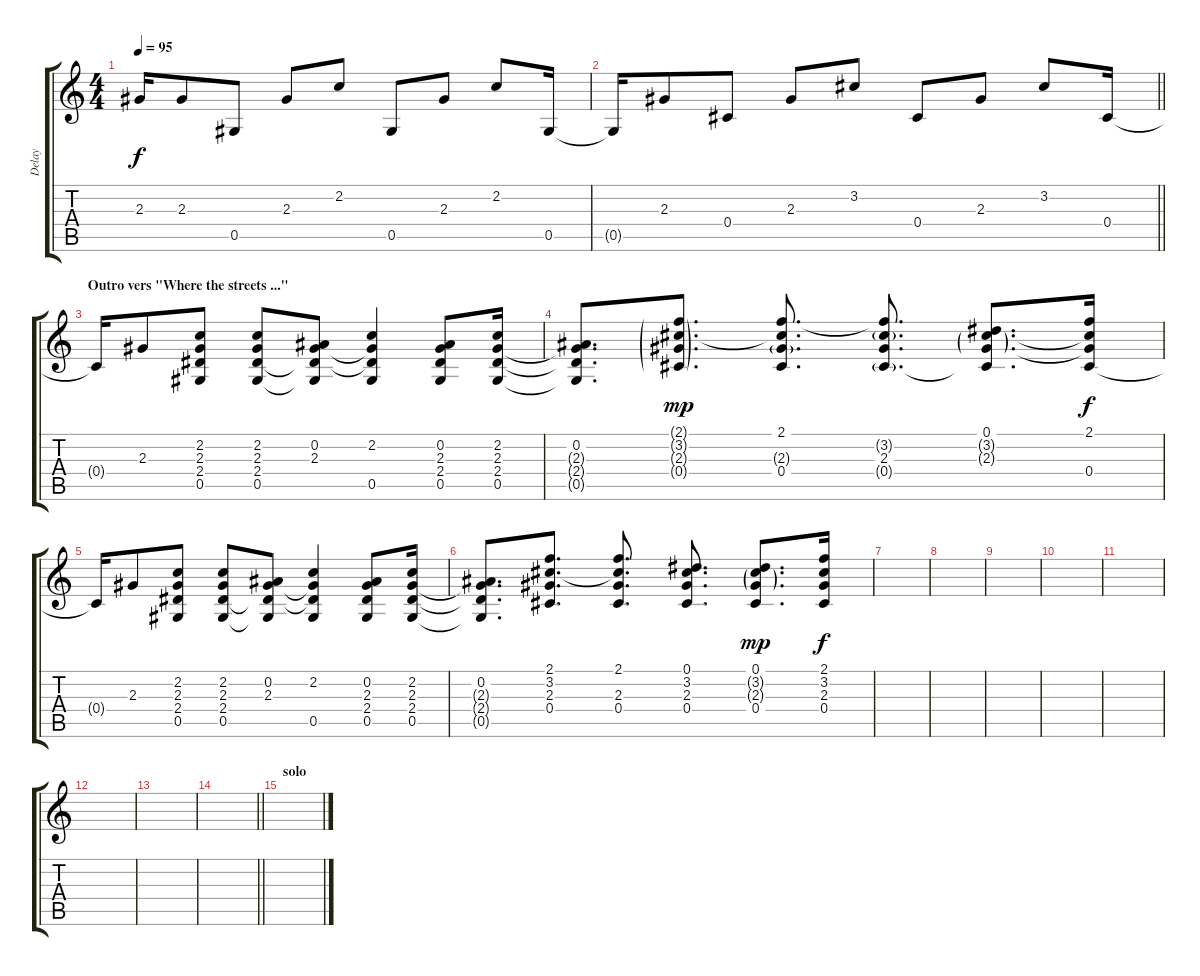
\track ("Delay" "Delay") {instrument electricguitarjazz}
\staff {score tabs}
\tuning (Eb4 Bb3 Gb3 Db3 Ab2 Eb2) {hide}
\ts (4 4)
\tempo 95
\clef g2
\ks c
2.3{t}.16{dy f} 2.3.8 0.5.8 2.3.8 2.2.8 0.5.8 2.3.8 2.2.8 0.5.16 |
\barLineRight lightlight
0.5{t}.16 2.3.8 0.4.8 2.3.8 3.2.8 0.4.8 2.3.8 3.2.8 0.4.16 |
\section ("" "Outro vers \"Where the streets ...\"")
0.4{t}.16 2.3.8 (2.2 2.3 2.4 0.5).8 (2.2 2.3 2.4 0.5).8 (0.2 2.3 2.4{t} 0.5{t}).8 (2.2 2.3{t} 2.4{t} 0.5).4 (0.2 2.3 2.4 0.5).8 (2.2 2.3 2.4 0.5).16 |
(0.2 2.3{t} 2.4{t} 0.5{t}).8{d} (2.1{g} 3.2{g} 2.3{g} 0.4{g}).8{d dy mp} (2.1 3.2{t} 2.3{g} 0.4).8{d} (2.1{t} 3.2{g} 2.3 0.4{g}).8{d} (0.1 3.2{g} 2.3{g} 0.4{t}).8{d} (2.1 3.2{t} 2.3{t} 0.4).16{dy f} |
0.4{t}.16 2.3.8 (2.2 2.3 2.4 0.5).8 (2.2 2.3 2.4 0.5).8 (0.2 2.3 2.4{t} 0.5{t}).8 (2.2 2.3{t} 2.4{t} 0.5).4 (0.2 2.3 2.4 0.5).8 (2.2 2.3 2.4 0.5).16 |
(0.2 2.3{t} 2.4{t} 0.5{t}).8{d} (2.1 3.2 2.3 0.4).8{d} (2.1 3.2{t} 2.3 0.4).8{d} (0.1 3.2 2.3 0.4).8{d} (0.1 3.2{g} 2.3{g} 0.4).8{d dy mp} (2.1 3.2 2.3 0.4).16{dy f} |
|
|
|
|
|
|
|
\barLineRight lightlight
|
\section ("" "solo")
